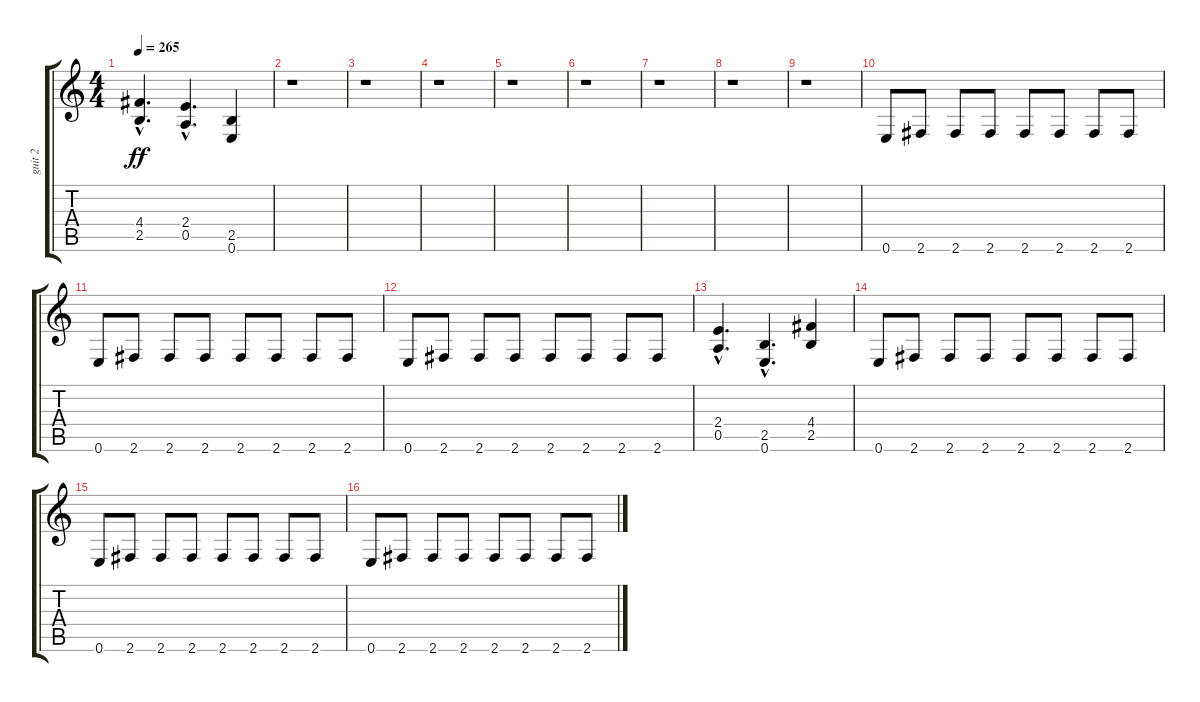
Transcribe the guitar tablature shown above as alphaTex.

\track ("guit 2" "guit 2") {instrument distortionguitar}
\staff {score tabs}
\tuning (E4 B3 G3 D3 A2 E2) {hide}
\ts (4 4)
\tempo 265
\clef g2
\ks c
(4.4{hac} 2.5{hac}).4{d dy ff} (2.4{hac} 0.5{hac}).4{d} (2.5 0.6).4 |
r.1 |
r.1 |
r.1 |
r.1 |
r.1 |
r.1 |
r.1 |
r.1 |
0.6.8 2.6.8 2.6.8 2.6.8 2.6.8 2.6.8 2.6.8 2.6.8 |
0.6.8 2.6.8 2.6.8 2.6.8 2.6.8 2.6.8 2.6.8 2.6.8 |
0.6.8 2.6.8 2.6.8 2.6.8 2.6.8 2.6.8 2.6.8 2.6.8 |
(2.4{hac} 0.5{hac}).4{d} (2.5{hac} 0.6{hac}).4{d} (4.4 2.5).4 |
0.6.8 2.6.8 2.6.8 2.6.8 2.6.8 2.6.8 2.6.8 2.6.8 |
0.6.8 2.6.8 2.6.8 2.6.8 2.6.8 2.6.8 2.6.8 2.6.8 |
0.6.8 2.6.8 2.6.8 2.6.8 2.6.8 2.6.8 2.6.8 2.6.8
